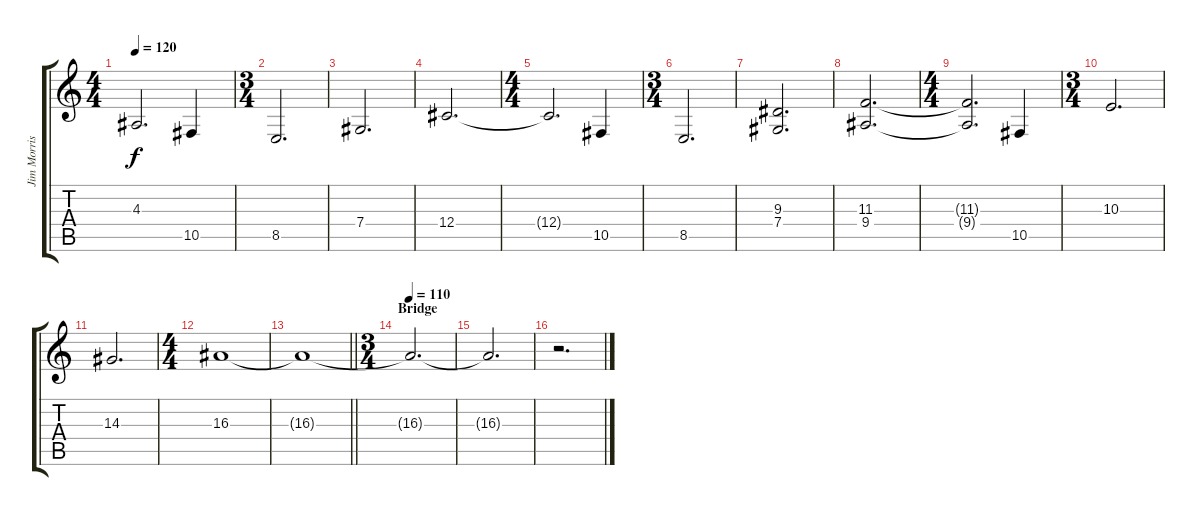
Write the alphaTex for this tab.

\track ("Jim Morris" "Jim Morris") {instrument stringensemble1}
\staff {score tabs}
\tuning (Eb4 Bb3 Gb3 Db3 Ab2 Eb2) {hide}
\ts (4 4)
\tempo 120
\clef g2
\ks c
4.3{t}.2{d dy f} 10.5.4 |
\ts (3 4)
8.5.2{d} |
7.4.2{d} |
12.4.2{d} |
\ts (4 4)
12.4{t}.2{d} 10.5.4 |
\ts (3 4)
8.5.2{d} |
(9.3 7.4).2{d} |
(11.3 9.4).2{d} |
\ts (4 4)
(11.3{t} 9.4{t}).2{d} 10.5.4 |
\ts (3 4)
10.3.2{d} |
14.3.2{d} |
\ts (4 4)
16.3.1 |
\barLineRight lightlight
16.3{t}.1 |
\ts (3 4)
\section ("" "Bridge")
\tempo 110
16.3{t}.2{d} |
16.3{t}.2{d} |
r.2{d}
